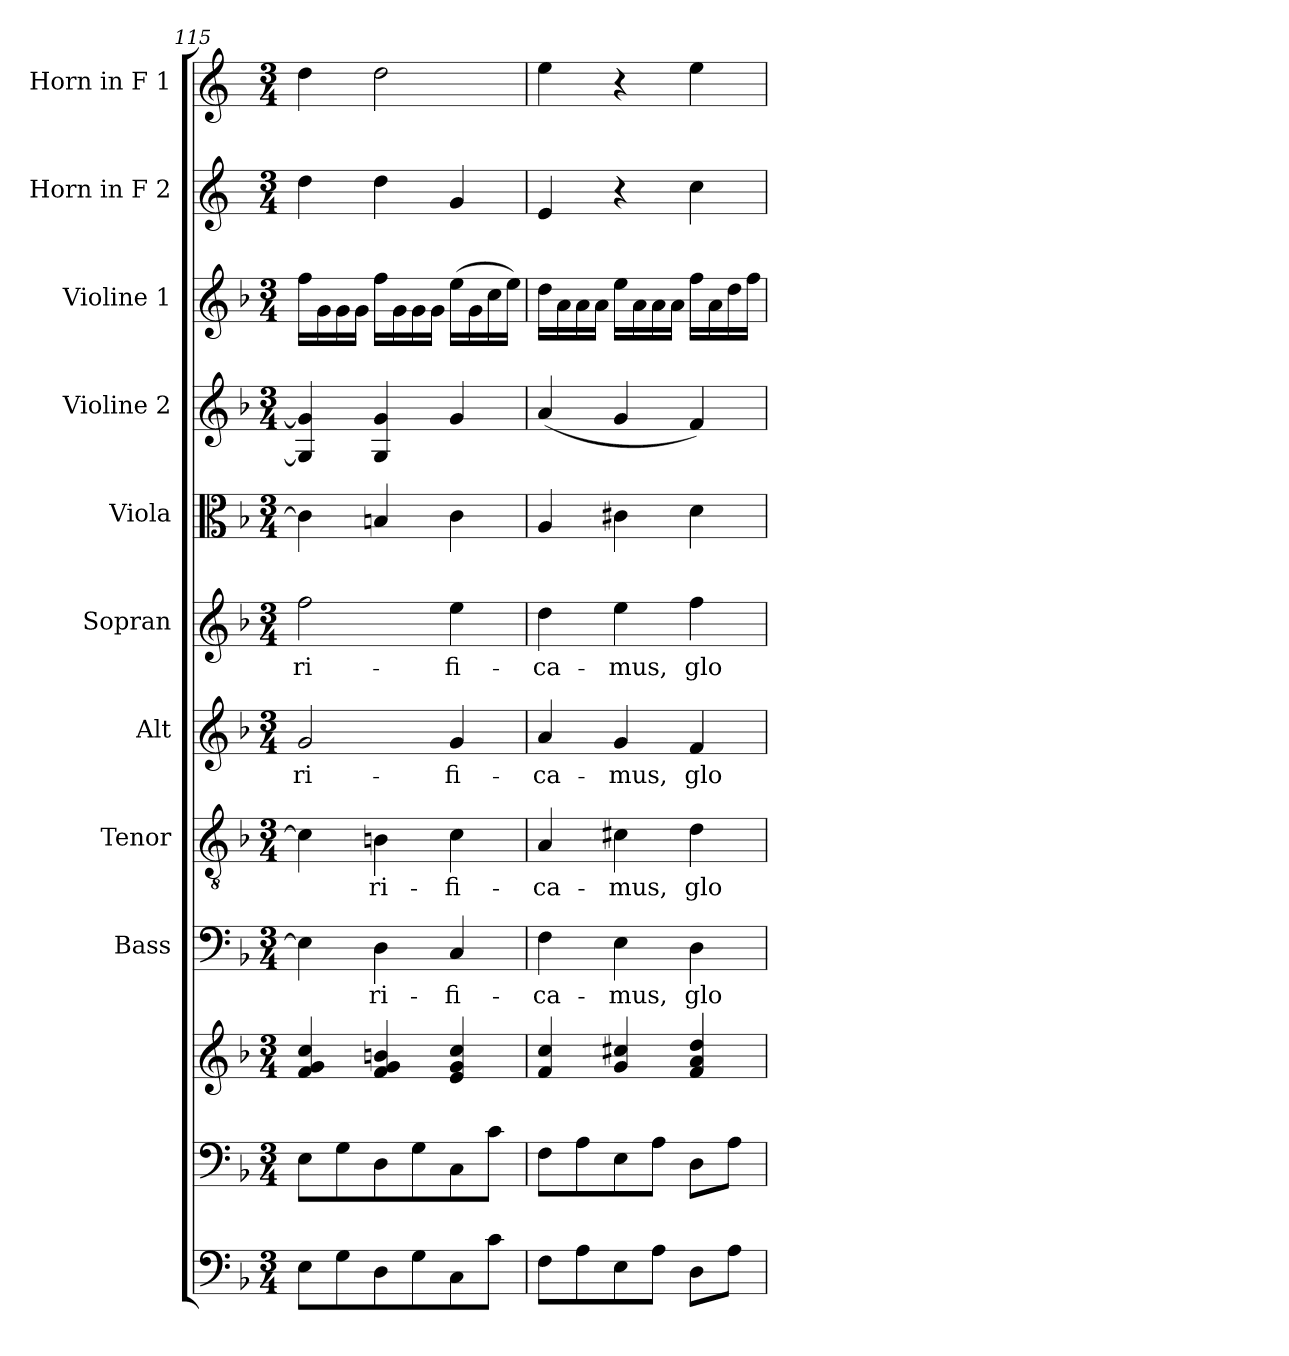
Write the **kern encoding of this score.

**kern	**kern	**kern	**kern	**text	**kern	**text	**kern	**text	**kern	**text	**kern	**kern	**kern	**kern	**kern
*part11	*part10	*part10	*part9	*part9	*part8	*part8	*part7	*part7	*part6	*part6	*part5	*part4	*part3	*part2	*part1
*staff12	*staff11	*staff10	*staff9	*staff9	*staff8	*staff8	*staff7	*staff7	*staff6	*staff6	*staff5	*staff4	*staff3	*staff2	*staff1
*	*	*	*I"Bass	*	*I"Tenor	*	*I"Alt	*	*I"Sopran	*	*I"Viola	*I"Violine 2	*I"Violine 1	*I"Horn in F 2	*I"Horn in F 1
*	*	*	*I'B.	*	*I'T.	*	*I'A.	*	*I'S.	*	*I'Vla.	*I'Vl. 2	*I'Vl. 1	*	*
*clefF4	*clefF4	*clefG2	*clefF4	*	*clefGv2	*	*clefG2	*	*clefG2	*	*clefC3	*clefG2	*clefG2	*clefG2	*clefG2
*ITrd7c12	*	*	*	*	*	*	*	*	*	*	*	*	*	*ITrd4c7	*ITrd4c7
*k[b-]	*k[b-]	*k[b-]	*k[b-]	*	*k[b-]	*	*k[b-]	*	*k[b-]	*	*k[b-]	*k[b-]	*k[b-]	*k[b-]	*k[b-]
*F:	*F:	*F:	*F:	*	*F:	*	*F:	*	*F:	*	*F:	*F:	*F:	*F:	*F:
*M3/4	*M3/4	*M3/4	*M3/4	*	*M3/4	*	*M3/4	*	*M3/4	*	*M3/4	*M3/4	*M3/4	*M3/4	*M3/4
=115	=115	=115	=115	=115	=115	=115	=115	=115	=115	=115	=115	=115	=115	=115	=115
!	!	!	!	!	!	!	!	!LO:LY:b	!	!LO:LY:b	!	!	!	!	!
8EE\L	8E\L	4f/ 4g/ 4cc/	4E\]	.	4c\]	.	2g/	-ri-	2ff\	-ri-	4c\]	4G/] 4g/]	16ff\LL	4g\	4g\
.	.	.	.	.	.	.	.	.	.	.	.	.	16g\	.	.
8GG\	8G\	.	.	.	.	.	.	.	.	.	.	.	16g\	.	.
.	.	.	.	.	.	.	.	.	.	.	.	.	16g\JJ	.	.
!	!	!	!	!LO:LY:b	!	!LO:LY:b	!	!	!	!	!	!	!	!	!
8DD\	8D\	4f/ 4g/ 4bn/	4D\	-ri-	4Bn\	-ri-	.	.	.	.	4Bn/	4G/ 4g/	16ff\LL	4g\	2g\
.	.	.	.	.	.	.	.	.	.	.	.	.	16g\	.	.
8GG\	8G\	.	.	.	.	.	.	.	.	.	.	.	16g\	.	.
.	.	.	.	.	.	.	.	.	.	.	.	.	16g\JJ	.	.
!	!	!	!	!LO:LY:b	!	!LO:LY:b	!	!LO:LY:b	!	!LO:LY:b	!	!	!	!	!
8CC\	8C\	4e/ 4g/ 4cc/	4C/	-fi-	4c\	-fi-	4g/	-fi-	4ee\	-fi-	4c\	4g/	(>16ee\LL	4c/	.
.	.	.	.	.	.	.	.	.	.	.	.	.	16g\	.	.
8C\J	8c\J	.	.	.	.	.	.	.	.	.	.	.	16cc\	.	.
.	.	.	.	.	.	.	.	.	.	.	.	.	16ee\JJ)	.	.
=116	=116	=116	=116	=116	=116	=116	=116	=116	=116	=116	=116	=116	=116	=116	=116
!	!	!	!	!LO:LY:b	!	!LO:LY:b	!	!LO:LY:b	!	!LO:LY:b	!	!	!	!	!
8FF\L	8F\L	4f/ 4cc/	4F\	-ca-	4A/	-ca-	4a/	-ca-	4dd\	-ca-	4A/	(<4a/	16dd\LL	4A/	4a\
.	.	.	.	.	.	.	.	.	.	.	.	.	16a\	.	.
8AA\	8A\	.	.	.	.	.	.	.	.	.	.	.	16a\	.	.
.	.	.	.	.	.	.	.	.	.	.	.	.	16a\JJ	.	.
!	!	!	!	!LO:LY:b	!	!LO:LY:b	!	!LO:LY:b	!	!LO:LY:b	!	!	!	!	!
8EE\	8E\	4g/ 4cc#X/	4E\	-mus,	4c#X\	-mus,	4g/	-mus,	4ee\	-mus,	4c#X\	4g/	16ee\LL	4r	4r
.	.	.	.	.	.	.	.	.	.	.	.	.	16a\	.	.
8AA\J	8A\J	.	.	.	.	.	.	.	.	.	.	.	16a\	.	.
.	.	.	.	.	.	.	.	.	.	.	.	.	16a\JJ	.	.
!	!	!	!	!LO:LY:b	!	!LO:LY:b	!	!LO:LY:b	!	!LO:LY:b	!	!	!	!	!
8DD\L	8D\L	4f/ 4a/ 4dd/	4D\	glo-	4d\	glo-	4f/	glo-	4ff\	glo-	4d\	4f/)	16ff\LL	4f\	4a\
.	.	.	.	.	.	.	.	.	.	.	.	.	16a\	.	.
8AA\J	8A\J	.	.	.	.	.	.	.	.	.	.	.	16dd\	.	.
.	.	.	.	.	.	.	.	.	.	.	.	.	16ff\JJ	.	.
=	=	=	=	=	=	=	=	=	=	=	=	=	=	=	=
*-	*-	*-	*-	*-	*-	*-	*-	*-	*-	*-	*-	*-	*-	*-	*-
